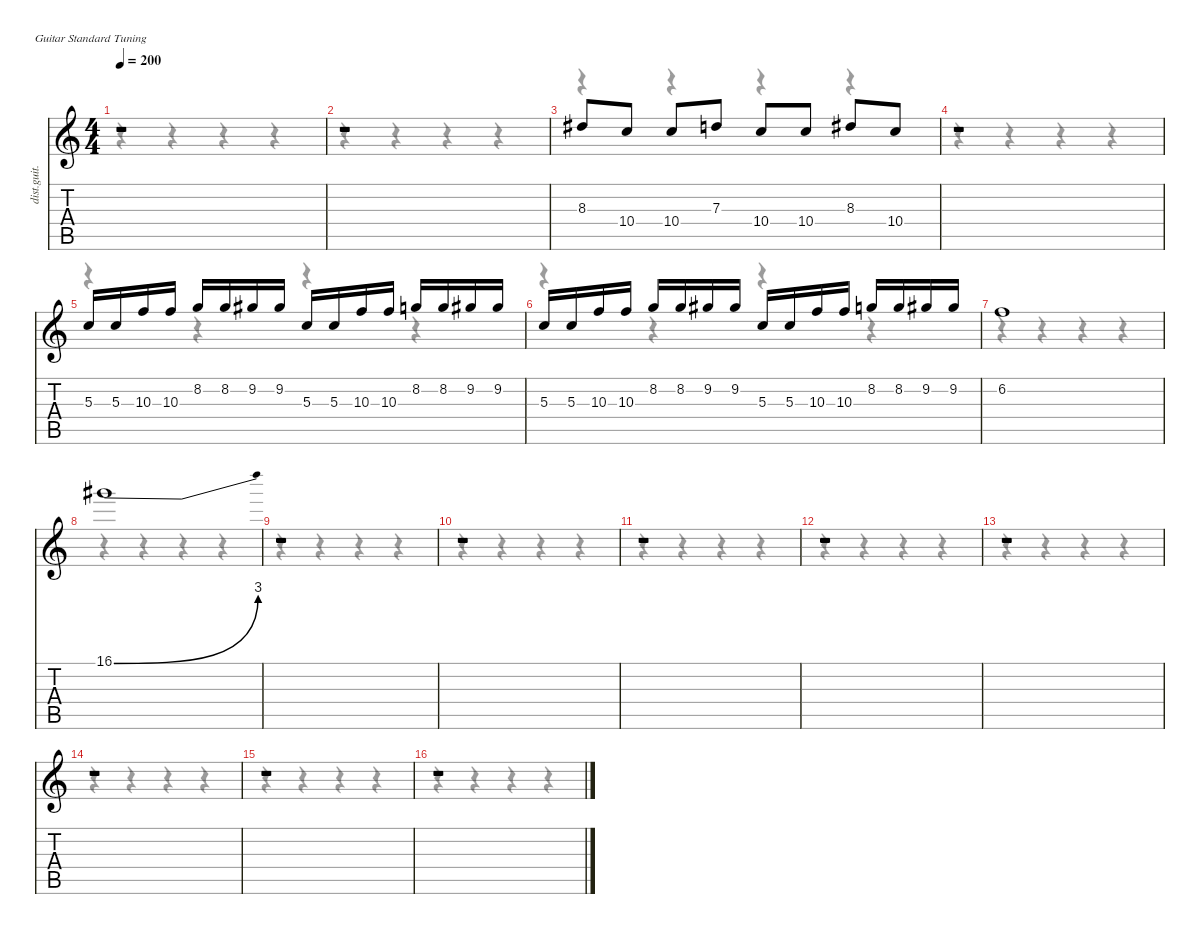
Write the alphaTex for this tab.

\hideDynamics
\bracketExtendMode nobrackets
\otherSystemsTrackNameOrientation horizontal
\track ("Lead 2" "dist.guit.") {instrument distortionguitar}
\staff {score tabs}
\tuning (E4 B3 G3 D3 A2 E2)
\voice
\ts (4 4)
\scale
0.992595
\tempo 200
\accidentals auto
\clef g2
\ottava regular
\simile none
\ks c
r.1{dy mp} |
\scale
0.977884 r.1 |
\scale
0.977884 8.3{acc #}.8{dy mf} 10.4.8 10.4.8 7.3.8 10.4.8 10.4.8 8.3{acc #}.8 10.4.8 |
\scale
0.977884 r.1 |
\scale
1.08155 5.3.16 5.3.16 10.3.16 10.3.16 8.2.16 8.2.16 9.2{acc #}.16 9.2{acc #}.16 5.3.16 5.3.16 10.3.16 10.3.16 8.2.16 8.2.16 9.2{acc #}.16 9.2{acc #}.16 |
\scale
0.978277 5.3.16 5.3.16 10.3.16 10.3.16 8.2.16 8.2.16 9.2{acc #}.16 9.2{acc #}.16 5.3.16 5.3.16 10.3.16 10.3.16 8.2.16 8.2.16 9.2{acc #}.16 9.2{acc #}.16 |
\scale
0.978277 6.2.1 |
\scale
0.990634 16.1{be (bend 0 0 30 12) acc #}.1{dy mp} |
\section ("" "")
\scale
0.978277 r.1 |
\scale
0.992988 r.1 |
\scale
1.0787 r.1 |
\scale
0.990143 r.1 |
\scale
0.975432 r.1 |
\scale
0.975432 r.1 |
\scale
0.990143 r.1 |
\scale
0.990143 r.1
\voice
\clef g2
\ottava regular
\simile none
\ks c
r.4{dy mf} r.4 r.4 r.4 |
r.4 r.4 r.4 r.4 |
r.4 r.4 r.4 r.4 |
r.4 r.4 r.4 r.4 |
r.4 r.4 r.4 r.4 |
r.4 r.4 r.4 r.4 |
r.4 r.4 r.4 r.4 |
r.4 r.4 r.4 r.4 |
r.4 r.4 r.4 r.4 |
r.4 r.4 r.4 r.4 |
r.4 r.4 r.4 r.4 |
r.4 r.4 r.4 r.4 |
r.4 r.4 r.4 r.4 |
r.4 r.4 r.4 r.4 |
r.4 r.4 r.4 r.4 |
r.4 r.4 r.4 r.4
